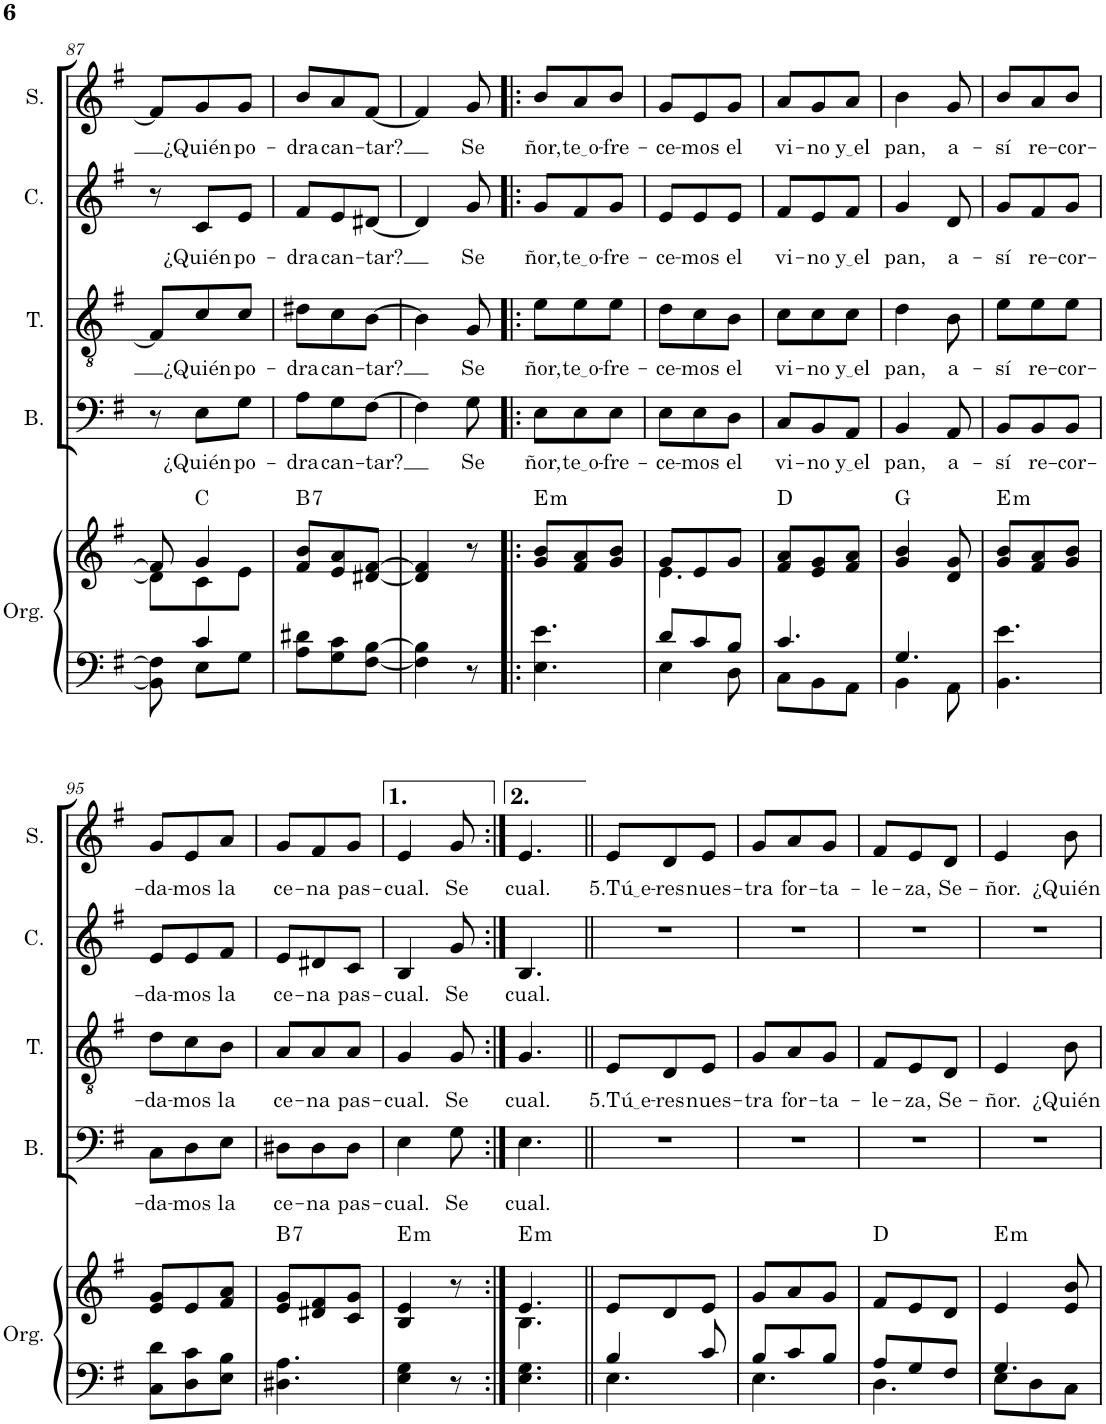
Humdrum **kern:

**kern	**kern	**harte	**kern	**text	**kern	**text	**kern	**text	**kern	**text
*part5	*part5	*part5	*part4	*part4	*part3	*part3	*part2	*part2	*part1	*part1
*staff6	*staff5	*	*staff4	*staff4	*staff3	*staff3	*staff2	*staff2	*staff1	*staff1
*I"Órgano	*	*	*I"Bajo	*	*I"Tenor	*	*I"Contralto	*	*I"Soprano	*
*	*	*	*I'B.	*	*I'T.	*	*I'C.	*	*I'S.	*
!!LO:PB:g=z
*clefF4	*clefG2	*	*clefF4	*	*clefGv2	*	*clefG2	*	*clefG2	*
*k[f#]	*k[f#]	*	*k[f#]	*	*k[f#]	*	*k[f#]	*	*k[f#]	*
*M3/8	*M3/8	*	*M3/8	*	*M3/8	*	*M3/8	*	*M3/8	*
=87	=87	=87	=87	=87	=87	=87	=87	=87	=87	=87
*^	*^	*	*	*	*	*	*	*	*	*
8BB\] 8F#\]	8ryy	8f#/]	8d\L]	.	8r	.	8F#/L]	.	8r	.	8f#/L]	.
!	!	!	!	!	!	!LO:LY:b	!	!LO:LY:b	!	!LO:LY:b	!	!LO:LY:b
4c/	8E\L	4g/	8c\	C:maj	8E\L	¿Quién	8c/	¿Quién	8c/L	¿Quién	8g/	¿Quién
!	!	!	!	!	!	!LO:LY:b	!	!LO:LY:b	!	!LO:LY:b	!	!LO:LY:b
.	8G\J	.	8e\J	.	8G\J	po-	8c/J	po-	8e/J	po-	8g/J	po-
=88	=88	=88	=88	=88	=88	=88	=88	=88	=88	=88	=88	=88
!	!	!	!	!LO:H:kt=7	!	!LO:LY:b	!	!LO:LY:b	!	!LO:LY:b	!	!LO:LY:b
*v	*v	*	*	*	*	*	*	*	*	*	*	*
*	*v	*v	*	*	*	*	*	*	*	*	*
8A\ 8d#X\L	8f#/ 8b/L	B:7	8A\L	-dra	8d#X\L	-dra	8f#/L	-dra	8b/L	-dra
!	!	!	!	!LO:LY:b	!	!LO:LY:b	!	!LO:LY:b	!	!LO:LY:b
8G\ 8c\	8e/ 8a/	.	8G\	can-	8c\	can-	8e/	can-	8a/	can-
!	!	!	!	!LO:LY:b	!	!LO:LY:b	!	!LO:LY:b	!	!LO:LY:b
[8F#\ [8B\J	[8d#X/ [8f#/J	.	[8F#\J	-tar?	[8B\J	-tar?	[8d#X/J	-tar?	[8f#/J	-tar?
=89	=89	=89	=89	=89	=89	=89	=89	=89	=89	=89
4F#\] 4B\]	4d#/] 4f#/]	.	4F#\]	.	4B\]	.	4d#/]	.	4f#/]	.
!	!	!	!	!LO:LY:b	!	!LO:LY:b	!	!LO:LY:b	!	!LO:LY:b
8r	8r	.	8G\	Se	8G/	Se	8g/	Se	8g/	Se
=90!|:	=90!|:	=90!|:	=90!|:	=90!|:	=90!|:	=90!|:	=90!|:	=90!|:	=90!|:	=90!|:
!	!	!LO:H:kt=m	!	!LO:LY:b	!	!LO:LY:b	!	!LO:LY:b	!	!LO:LY:b
4.E\ 4.e\	8g/ 8b/L	E:min	8E\L	-ñor,	8e\L	-ñor,	8g/L	-ñor,	8b/L	-ñor,
!	!	!	!	!LO:LY:b	!	!LO:LY:b	!	!LO:LY:b	!	!LO:LY:b
.	8f#/ 8a/	.	8E\	te o	8e\	te o	8f#/	te o	8a/	te o
!	!	!	!	!LO:LY:b	!	!LO:LY:b	!	!LO:LY:b	!	!LO:LY:b
.	8g/ 8b/J	.	8E\J	-fre-	8e\J	-fre-	8g/J	-fre-	8b/J	-fre-
=91	=91	=91	=91	=91	=91	=91	=91	=91	=91	=91
*^	*^	*	*	*	*	*	*	*	*	*
!	!	!	!	!	!	!LO:LY:b	!	!LO:LY:b	!	!LO:LY:b	!	!LO:LY:b
8d/L	4E\	8g/L	4.e\	.	8E\L	-ce-	8d\L	-ce-	8e/L	-ce-	8g/L	-ce-
!	!	!	!	!	!	!LO:LY:b	!	!LO:LY:b	!	!LO:LY:b	!	!LO:LY:b
8c/	.	8e/	.	.	8E\	-mos	8c\	-mos	8e/	-mos	8e/	-mos
!	!	!	!	!	!	!LO:LY:b	!	!LO:LY:b	!	!LO:LY:b	!	!LO:LY:b
8B/J	8D\	8g/J	.	.	8D\J	el	8B\J	el	8e/J	el	8g/J	el
*	*	*v	*v	*	*	*	*	*	*	*	*	*
=92	=92	=92	=92	=92	=92	=92	=92	=92	=92	=92	=92
!	!	!	!	!	!LO:LY:b	!	!LO:LY:b	!	!LO:LY:b	!	!LO:LY:b
4.c/	8C\L	8f#/ 8a/L	D:maj	8C/L	vi-	8c\L	vi-	8f#/L	vi-	8a/L	vi-
!	!	!	!	!	!LO:LY:b	!	!LO:LY:b	!	!LO:LY:b	!	!LO:LY:b
.	8BB\	8e/ 8g/	.	8BB/	-no	8c\	-no	8e/	-no	8g/	-no
!	!	!	!	!	!LO:LY:b	!	!LO:LY:b	!	!LO:LY:b	!	!LO:LY:b
.	8AA\J	8f#/ 8a/J	.	8AA/J	y el	8c\J	y el	8f#/J	y el	8a/J	y el
=93	=93	=93	=93	=93	=93	=93	=93	=93	=93	=93	=93
!	!	!	!	!	!LO:LY:b	!	!LO:LY:b	!	!LO:LY:b	!	!LO:LY:b
4.G/	4BB\	4g/ 4b/	G:maj	4BB/	pan,	4d\	pan,	4g/	pan,	4b\	pan,
!	!	!	!	!	!LO:LY:b	!	!LO:LY:b	!	!LO:LY:b	!	!LO:LY:b
.	8AA\	8d/ 8g/	.	8AA/	a-	8B\	a-	8d/	a-	8g/	a-
=94	=94	=94	=94	=94	=94	=94	=94	=94	=94	=94	=94
!	!	!	!LO:H:kt=m	!	!LO:LY:b	!	!LO:LY:b	!	!LO:LY:b	!	!LO:LY:b
*v	*v	*	*	*	*	*	*	*	*	*	*
4.BB\ 4.e\	8g/ 8b/L	E:min	8BB/L	-sí	8e\L	-sí	8g/L	-sí	8b/L	-sí
!	!	!	!	!LO:LY:b	!	!LO:LY:b	!	!LO:LY:b	!	!LO:LY:b
.	8f#/ 8a/	.	8BB/	re-	8e\	re-	8f#/	re-	8a/	re-
!	!	!	!	!LO:LY:b	!	!LO:LY:b	!	!LO:LY:b	!	!LO:LY:b
.	8g/ 8b/J	.	8BB/J	-cor-	8e\J	-cor-	8g/J	-cor-	8b/J	-cor-
!!LO:LB:g=z
=95	=95	=95	=95	=95	=95	=95	=95	=95	=95	=95
!	!	!	!	!LO:LY:b	!	!LO:LY:b	!	!LO:LY:b	!	!LO:LY:b
8C\ 8d\L	8e/ 8g/L	.	8C\L	-da-	8d\L	-da-	8e/L	-da-	8g/L	-da-
!	!	!	!	!LO:LY:b	!	!LO:LY:b	!	!LO:LY:b	!	!LO:LY:b
8D\ 8c\	8e/	.	8D\	-mos	8c\	-mos	8e/	-mos	8e/	-mos
!	!	!	!	!LO:LY:b	!	!LO:LY:b	!	!LO:LY:b	!	!LO:LY:b
8E\ 8B\J	8f#/ 8a/J	.	8E\J	la	8B\J	la	8f#/J	la	8a/J	la
=96	=96	=96	=96	=96	=96	=96	=96	=96	=96	=96
!	!	!LO:H:kt=7	!	!LO:LY:b	!	!LO:LY:b	!	!LO:LY:b	!	!LO:LY:b
4.D#X\ 4.A\	8e/ 8g/L	B:7	8D#X\L	ce-	8A/L	ce-	8e/L	ce-	8g/L	ce-
!	!	!	!	!LO:LY:b	!	!LO:LY:b	!	!LO:LY:b	!	!LO:LY:b
.	8d#X/ 8f#/	.	8D#\	-na	8A/	-na	8d#X/	-na	8f#/	-na
!	!	!	!	!LO:LY:b	!	!LO:LY:b	!	!LO:LY:b	!	!LO:LY:b
.	8c/ 8g/J	.	8D#\J	pas-	8A/J	pas-	8c/J	pas-	8g/J	pas-
=97	=97	=97	=97	=97	=97	=97	=97	=97	=97	=97
!	!	!LO:H:kt=m	!	!LO:LY:b	!	!LO:LY:b	!	!LO:LY:b	!	!LO:LY:b
4E\ 4G\	4B/ 4e/	E:min	4E\	-cual.	4G/	-cual.	4B/	-cual.	4e/	-cual.
!	!	!	!	!LO:LY:b	!	!LO:LY:b	!	!LO:LY:b	!	!LO:LY:b
8r	8r	.	8G\	Se	8G/	Se	8g/	Se	8g/	Se
=98:|!	=98:|!	=98:|!	=98:|!	=98:|!	=98:|!	=98:|!	=98:|!	=98:|!	=98:|!	=98:|!
*	*^	*	*	*	*	*	*	*	*	*
!	!	!	!LO:H:kt=m	!	!LO:LY:b	!	!LO:LY:b	!	!LO:LY:b	!	!LO:LY:b
4.E\ 4.G\	4.e/	4.B\	E:min	4.E\	-cual.	4.G/	-cual.	4.B/	-cual.	4.e/	-cual.
=99||	=99||	=99||	=99||	=99||	=99||	=99||	=99||	=99||	=99||	=99||	=99||
*^	*	*	*	*	*	*	*	*	*	*	*
!	!	!	!	!	!	!	!	!LO:LY:b	!	!	!	!LO:LY:b
*	*	*v	*v	*	*	*	*	*	*	*	*	*
4B/	4.E\	8e/L	.	4.r	.	8E/L	5.Tú e	4.r	.	8e/L	5.Tú e
!	!	!	!	!	!	!	!LO:LY:b	!	!	!	!LO:LY:b
.	.	8d/	.	.	.	8D/	-res	.	.	8d/	-res
!	!	!	!	!	!	!	!LO:LY:b	!	!	!	!LO:LY:b
8c/	.	8e/J	.	.	.	8E/J	nues-	.	.	8e/J	nues-
=100	=100	=100	=100	=100	=100	=100	=100	=100	=100	=100	=100
!	!	!	!	!	!	!	!LO:LY:b	!	!	!	!LO:LY:b
8B/L	4.E\	8g/L	.	4.r	.	8G/L	-tra	4.r	.	8g/L	-tra
!	!	!	!	!	!	!	!LO:LY:b	!	!	!	!LO:LY:b
8c/	.	8a/	.	.	.	8A/	for-	.	.	8a/	for-
!	!	!	!	!	!	!	!LO:LY:b	!	!	!	!LO:LY:b
8B/J	.	8g/J	.	.	.	8G/J	-ta-	.	.	8g/J	-ta-
=101	=101	=101	=101	=101	=101	=101	=101	=101	=101	=101	=101
!	!	!	!	!	!	!	!LO:LY:b	!	!	!	!LO:LY:b
8A/L	4.D\	8f#/L	D:maj	4.r	.	8F#/L	-le-	4.r	.	8f#/L	-le-
!	!	!	!	!	!	!	!LO:LY:b	!	!	!	!LO:LY:b
8G/	.	8e/	.	.	.	8E/	-za,	.	.	8e/	-za,
!	!	!	!	!	!	!	!LO:LY:b	!	!	!	!LO:LY:b
8F#/J	.	8d/J	.	.	.	8D/J	Se-	.	.	8d/J	Se-
=102	=102	=102	=102	=102	=102	=102	=102	=102	=102	=102	=102
!	!	!	!LO:H:kt=m	!	!	!	!LO:LY:b	!	!	!	!LO:LY:b
4.G/	8E\L	4e/	E:min	4.r	.	4E/	-ñor.	4.r	.	4e/	-ñor.
.	8D\	.	.	.	.	.	.	.	.	.	.
!	!	!	!	!	!	!	!LO:LY:b	!	!	!	!LO:LY:b
.	8C\J	8e/ 8b/	.	.	.	8B\	¿Quién	.	.	8b\	¿Quién
*v	*v	*	*	*	*	*	*	*	*	*	*
=	=	=	=	=	=	=	=	=	=	=
*-	*-	*-	*-	*-	*-	*-	*-	*-	*-	*-
